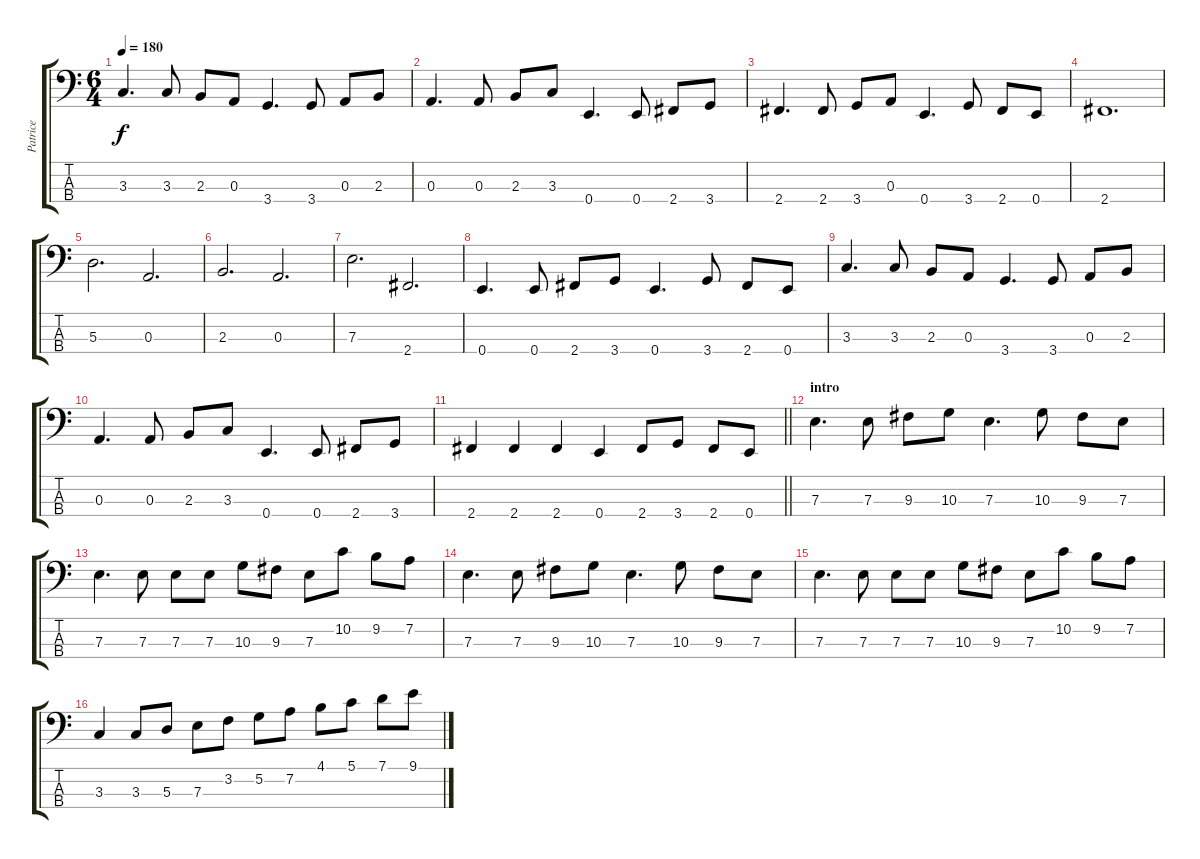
\track ("Patrice" "Patrice") {instrument electricbassfinger}
\staff {score tabs}
\tuning (G2 D2 A1 E1) {hide}
\ts (6 4)
\tempo 180
\clef f4
\ks c
3.3.4{d dy f} 3.3.8 2.3.8 0.3.8 3.4.4{d} 3.4.8 0.3.8 2.3.8 |
0.3.4{d} 0.3.8 2.3.8 3.3.8 0.4.4{d} 0.4.8 2.4.8 3.4.8 |
2.4.4{d} 2.4.8 3.4.8 0.3.8 0.4.4{d} 3.4.8 2.4.8 0.4.8 |
2.4.1{d} |
5.3.2{d} 0.3.2{d} |
2.3.2{d} 0.3.2{d} |
7.3.2{d} 2.4.2{d} |
0.4.4{d} 0.4.8 2.4.8 3.4.8 0.4.4{d} 3.4.8 2.4.8 0.4.8 |
3.3.4{d} 3.3.8 2.3.8 0.3.8 3.4.4{d} 3.4.8 0.3.8 2.3.8 |
0.3.4{d} 0.3.8 2.3.8 3.3.8 0.4.4{d} 0.4.8 2.4.8 3.4.8 |
\barLineRight lightlight
2.4.4 2.4.4 2.4.4 0.4.4 2.4.8 3.4.8 2.4.8 0.4.8 |
\section ("" "intro")
7.3.4{d} 7.3.8 9.3.8 10.3.8 7.3.4{d} 10.3.8 9.3.8 7.3.8 |
7.3.4{d} 7.3.8 7.3.8 7.3.8 10.3.8 9.3.8 7.3.8 10.2.8 9.2.8 7.2.8 |
7.3.4{d} 7.3.8 9.3.8 10.3.8 7.3.4{d} 10.3.8 9.3.8 7.3.8 |
7.3.4{d} 7.3.8 7.3.8 7.3.8 10.3.8 9.3.8 7.3.8 10.2.8 9.2.8 7.2.8 |
3.3.4 3.3.8 5.3.8 7.3.8 3.2.8 5.2.8 7.2.8 4.1.8 5.1.8 7.1.8 9.1.8
